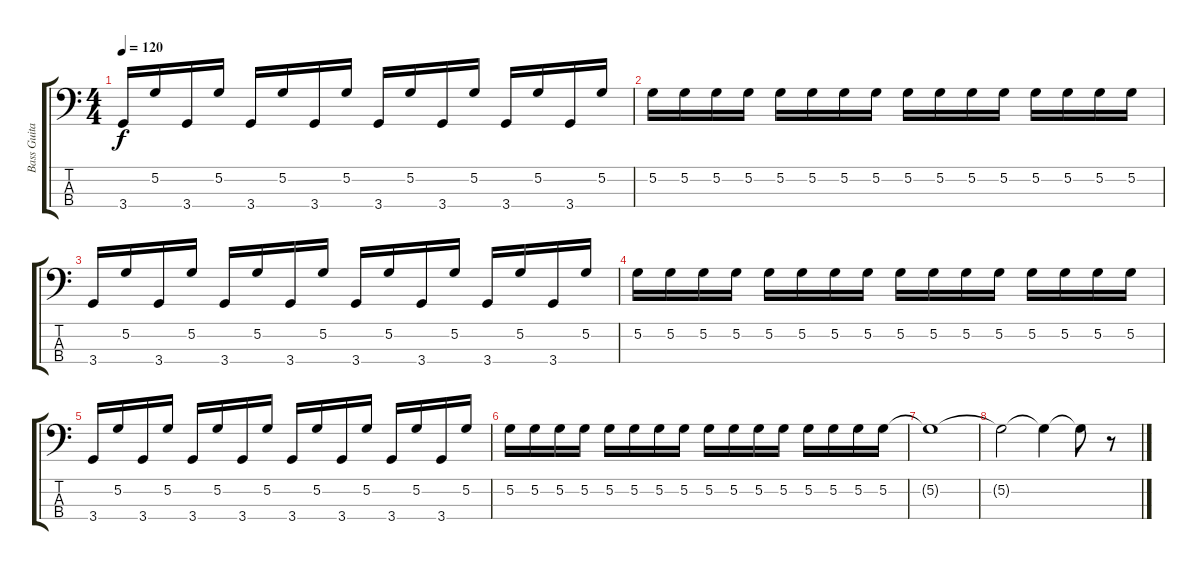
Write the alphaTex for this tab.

\track ("Bass Guitar" "Bass Guita") {instrument electricbassfinger}
\staff {score tabs}
\tuning (G2 D2 A1 E1) {hide}
\ts (4 4)
\tempo 120
\clef f4
\ks c
3.4.16{dy f} 5.2.16 3.4.16 5.2.16 3.4.16 5.2.16 3.4.16 5.2.16 3.4.16 5.2.16 3.4.16 5.2.16 3.4.16 5.2.16 3.4.16 5.2.16 |
5.2.16 5.2.16 5.2.16 5.2.16 5.2.16 5.2.16 5.2.16 5.2.16 5.2.16 5.2.16 5.2.16 5.2.16 5.2.16 5.2.16 5.2.16 5.2.16 |
3.4.16 5.2.16 3.4.16 5.2.16 3.4.16 5.2.16 3.4.16 5.2.16 3.4.16 5.2.16 3.4.16 5.2.16 3.4.16 5.2.16 3.4.16 5.2.16 |
5.2.16 5.2.16 5.2.16 5.2.16 5.2.16 5.2.16 5.2.16 5.2.16 5.2.16 5.2.16 5.2.16 5.2.16 5.2.16 5.2.16 5.2.16 5.2.16 |
3.4.16 5.2.16 3.4.16 5.2.16 3.4.16 5.2.16 3.4.16 5.2.16 3.4.16 5.2.16 3.4.16 5.2.16 3.4.16 5.2.16 3.4.16 5.2.16 |
5.2.16 5.2.16 5.2.16 5.2.16 5.2.16 5.2.16 5.2.16 5.2.16 5.2.16 5.2.16 5.2.16 5.2.16 5.2.16 5.2.16 5.2.16 5.2.16 |
5.2{t}.1 |
5.2{t}.2 5.2{t}.4 5.2{t}.8 r.8
